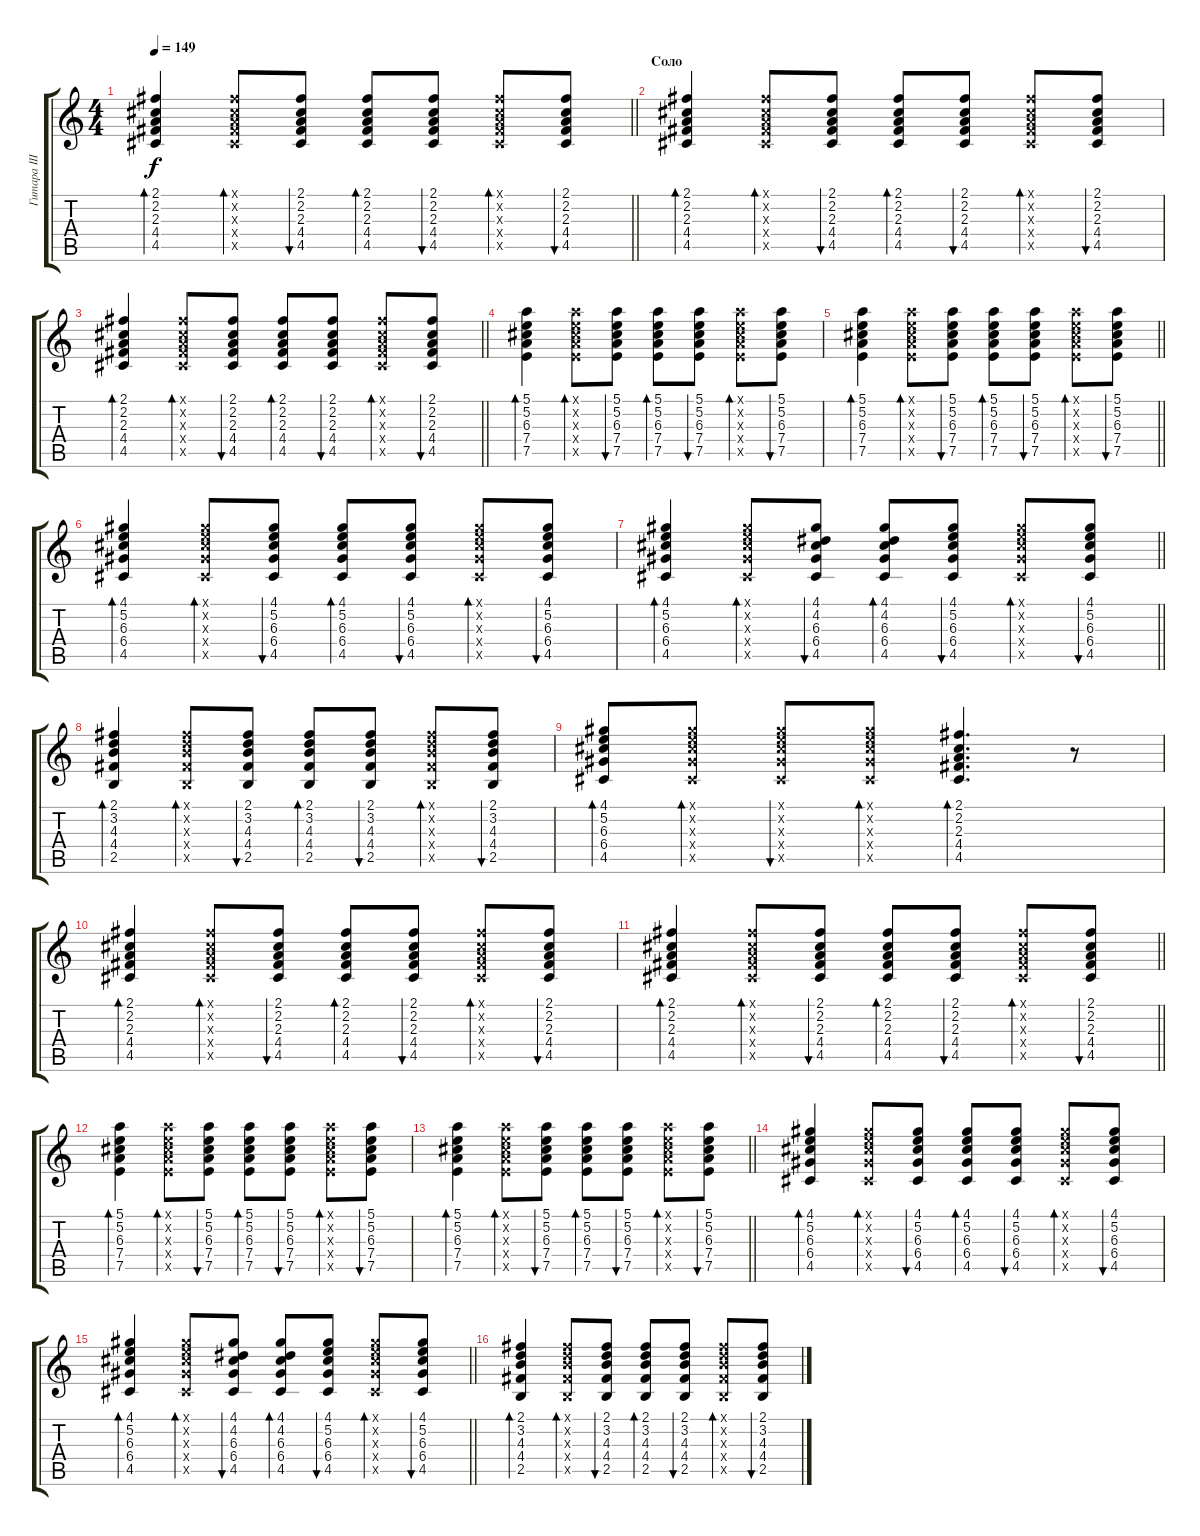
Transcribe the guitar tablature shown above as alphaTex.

\track ("Гитара III" "Гитара III") {instrument electricguitarclean}
\staff {score tabs}
\tuning (E4 B3 G3 D3 A2 E2) {hide}
\ts (4 4)
\tempo 149
\clef g2
\barLineRight lightlight
\ks c
(2.1 2.2 2.3 4.4 4.5).4{bd 60 dy f} (2.1{x} 2.2{x} 2.3{x} 4.4{x} 4.5{x}).8{bd 60} (2.1 2.2 2.3 4.4 4.5).8{bu 60} (2.1 2.2 2.3 4.4 4.5).8{bd 60} (2.1 2.2 2.3 4.4 4.5).8{bu 60} (2.1{x} 2.2{x} 2.3{x} 4.4{x} 4.5{x}).8{bd 60} (2.1 2.2 2.3 4.4 4.5).8{bu 60} |
\section ("" "Соло")
(2.1 2.2 2.3 4.4 4.5).4{bd 60} (2.1{x} 2.2{x} 2.3{x} 4.4{x} 4.5{x}).8{bd 60} (2.1 2.2 2.3 4.4 4.5).8{bu 60} (2.1 2.2 2.3 4.4 4.5).8{bd 60} (2.1 2.2 2.3 4.4 4.5).8{bu 60} (2.1{x} 2.2{x} 2.3{x} 4.4{x} 4.5{x}).8{bd 60} (2.1 2.2 2.3 4.4 4.5).8{bu 60} |
\barLineRight lightlight
(2.1 2.2 2.3 4.4 4.5).4{bd 60} (2.1{x} 2.2{x} 2.3{x} 4.4{x} 4.5{x}).8{bd 60} (2.1 2.2 2.3 4.4 4.5).8{bu 60} (2.1 2.2 2.3 4.4 4.5).8{bd 60} (2.1 2.2 2.3 4.4 4.5).8{bu 60} (2.1{x} 2.2{x} 2.3{x} 4.4{x} 4.5{x}).8{bd 60} (2.1 2.2 2.3 4.4 4.5).8{bu 60} |
(5.1 5.2 6.3 7.4 7.5).4{bd 60} (5.1{x} 5.2{x} 6.3{x} 7.4{x} 7.5{x}).8{bd 60} (5.1 5.2 6.3 7.4 7.5).8{bu 60} (5.1 5.2 6.3 7.4 7.5).8{bd 60} (5.1 5.2 6.3 7.4 7.5).8{bu 60} (5.1{x} 5.2{x} 6.3{x} 7.4{x} 7.5{x}).8{bd 60} (5.1 5.2 6.3 7.4 7.5).8{bu 60} |
\barLineRight lightlight
(5.1 5.2 6.3 7.4 7.5).4{bd 60} (5.1{x} 5.2{x} 6.3{x} 7.4{x} 7.5{x}).8{bd 60} (5.1 5.2 6.3 7.4 7.5).8{bu 60} (5.1 5.2 6.3 7.4 7.5).8{bd 60} (5.1 5.2 6.3 7.4 7.5).8{bu 60} (5.1{x} 5.2{x} 6.3{x} 7.4{x} 7.5{x}).8{bd 60} (5.1 5.2 6.3 7.4 7.5).8{bu 60} |
(4.1 5.2 6.3 6.4 4.5).4{bd 120} (4.1{x} 5.2{x} 6.3{x} 6.4{x} 4.5{x}).8{bd 60} (4.1 5.2 6.3 6.4 4.5).8{bu 60} (4.1 5.2 6.3 6.4 4.5).8{bd 60} (4.1 5.2 6.3 6.4 4.5).8{bu 60} (4.1{x} 5.2{x} 6.3{x} 6.4{x} 4.5{x}).8{bd 60} (4.1 5.2 6.3 6.4 4.5).8{bu 60} |
\barLineRight lightlight
(4.1 5.2 6.3 6.4 4.5).4{bd 60} (4.1{x} 5.2{x} 6.3{x} 6.4{x} 4.5{x}).8{bd 60} (4.1 4.2 6.3 6.4 4.5).8{bu 60} (4.1 4.2 6.3 6.4 4.5).8{bd 60} (4.1 5.2 6.3 6.4 4.5).8{bu 60} (4.1{x} 5.2{x} 6.3{x} 6.4{x} 4.5{x}).8{bd 60} (4.1 5.2 6.3 6.4 4.5).8{bu 60} |
(2.1 3.2 4.3 4.4 2.5).4{bd 60} (2.1{x} 3.2{x} 4.3{x} 4.4{x} 2.5{x}).8{bd 60} (2.1 3.2 4.3 4.4 2.5).8{bu 60} (2.1 3.2 4.3 4.4 2.5).8{bd 60} (2.1 3.2 4.3 4.4 2.5).8{bu 60} (2.1{x} 3.2{x} 4.3{x} 4.4{x} 2.5{x}).8{bd 60} (2.1 3.2 4.3 4.4 2.5).8{bu 60} |
(4.1 5.2 6.3 6.4 4.5).8{bd 60} (4.1{x} 5.2{x} 6.3{x} 6.4{x} 4.5{x}).8{bd 60} (4.1{x} 5.2{x} 6.3{x} 6.4{x} 4.5{x}).8{bu 60} (4.1{x} 5.2{x} 6.3{x} 6.4{x} 4.5{x}).8{bd 60} (2.1 2.2 2.3 4.4 4.5).4{d bd 60} r.8 |
(2.1 2.2 2.3 4.4 4.5).4{bd 60} (2.1{x} 2.2{x} 2.3{x} 4.4{x} 4.5{x}).8{bd 60} (2.1 2.2 2.3 4.4 4.5).8{bu 60} (2.1 2.2 2.3 4.4 4.5).8{bd 60} (2.1 2.2 2.3 4.4 4.5).8{bu 60} (2.1{x} 2.2{x} 2.3{x} 4.4{x} 4.5{x}).8{bd 60} (2.1 2.2 2.3 4.4 4.5).8{bu 60} |
\barLineRight lightlight
(2.1 2.2 2.3 4.4 4.5).4{bd 60} (2.1{x} 2.2{x} 2.3{x} 4.4{x} 4.5{x}).8{bd 60} (2.1 2.2 2.3 4.4 4.5).8{bu 60} (2.1 2.2 2.3 4.4 4.5).8{bd 60} (2.1 2.2 2.3 4.4 4.5).8{bu 60} (2.1{x} 2.2{x} 2.3{x} 4.4{x} 4.5{x}).8{bd 60} (2.1 2.2 2.3 4.4 4.5).8{bu 60} |
(5.1 5.2 6.3 7.4 7.5).4{bd 60} (5.1{x} 5.2{x} 6.3{x} 7.4{x} 7.5{x}).8{bd 60} (5.1 5.2 6.3 7.4 7.5).8{bu 60} (5.1 5.2 6.3 7.4 7.5).8{bd 60} (5.1 5.2 6.3 7.4 7.5).8{bu 60} (5.1{x} 5.2{x} 6.3{x} 7.4{x} 7.5{x}).8{bd 60} (5.1 5.2 6.3 7.4 7.5).8{bu 60} |
\barLineRight lightlight
(5.1 5.2 6.3 7.4 7.5).4{bd 60} (5.1{x} 5.2{x} 6.3{x} 7.4{x} 7.5{x}).8{bd 60} (5.1 5.2 6.3 7.4 7.5).8{bu 60} (5.1 5.2 6.3 7.4 7.5).8{bd 60} (5.1 5.2 6.3 7.4 7.5).8{bu 60} (5.1{x} 5.2{x} 6.3{x} 7.4{x} 7.5{x}).8{bd 60} (5.1 5.2 6.3 7.4 7.5).8{bu 60} |
(4.1 5.2 6.3 6.4 4.5).4{bd 60} (4.1{x} 5.2{x} 6.3{x} 6.4{x} 4.5{x}).8{bd 60} (4.1 5.2 6.3 6.4 4.5).8{bu 60} (4.1 5.2 6.3 6.4 4.5).8{bd 60} (4.1 5.2 6.3 6.4 4.5).8{bu 60} (4.1{x} 5.2{x} 6.3{x} 6.4{x} 4.5{x}).8{bd 60} (4.1 5.2 6.3 6.4 4.5).8{bu 60} |
\barLineRight lightlight
(4.1 5.2 6.3 6.4 4.5).4{bd 60} (4.1{x} 5.2{x} 6.3{x} 6.4{x} 4.5{x}).8{bd 60} (4.1 4.2 6.3 6.4 4.5).8{bu 60} (4.1 4.2 6.3 6.4 4.5).8{bd 60} (4.1 5.2 6.3 6.4 4.5).8{bu 60} (4.1{x} 5.2{x} 6.3{x} 6.4{x} 4.5{x}).8{bd 60} (4.1 5.2 6.3 6.4 4.5).8{bu 60} |
(2.1 3.2 4.3 4.4 2.5).4{bd 60} (2.1{x} 3.2{x} 4.3{x} 4.4{x} 2.5{x}).8{bd 60} (2.1 3.2 4.3 4.4 2.5).8{bu 60} (2.1 3.2 4.3 4.4 2.5).8{bd 60} (2.1 3.2 4.3 4.4 2.5).8{bu 60} (2.1{x} 3.2{x} 4.3{x} 4.4{x} 2.5{x}).8{bd 60} (2.1 3.2 4.3 4.4 2.5).8{bu 60}
